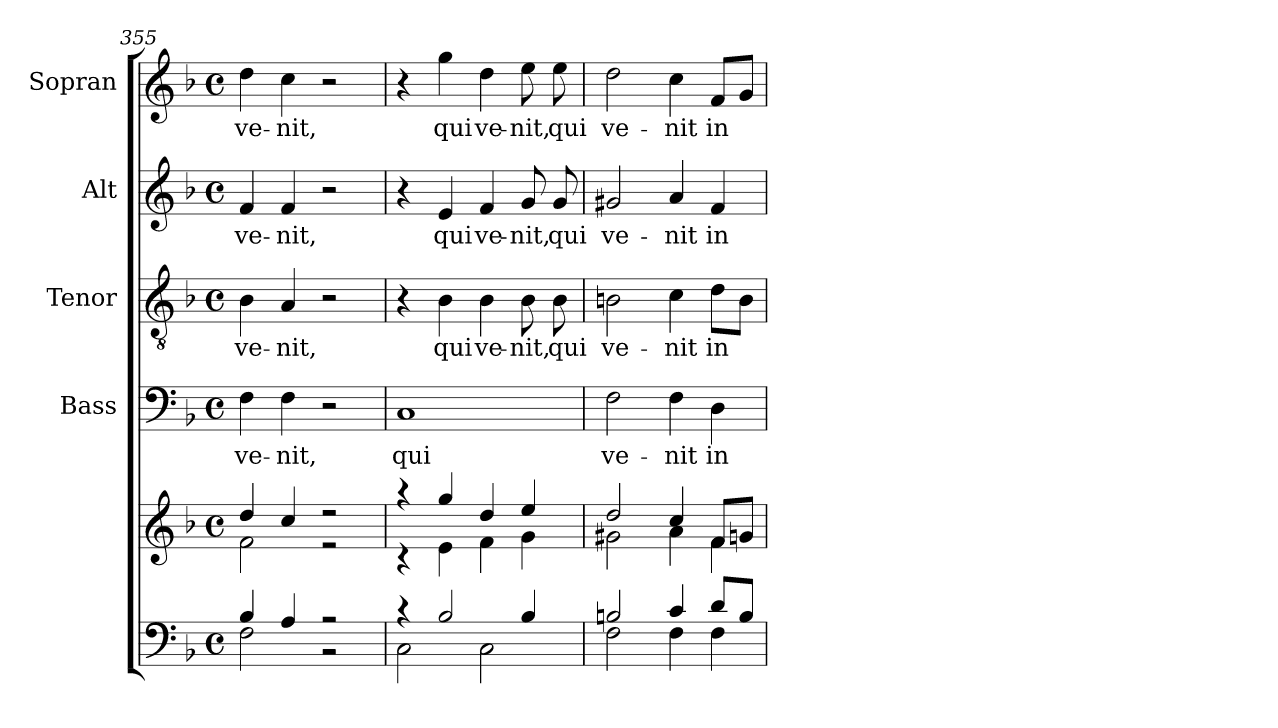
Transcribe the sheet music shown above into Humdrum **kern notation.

**kern	**kern	**kern	**text	**kern	**text	**kern	**text	**kern	**text
*part5	*part5	*part4	*part4	*part3	*part3	*part2	*part2	*part1	*part1
*staff6	*staff5	*staff4	*staff4	*staff3	*staff3	*staff2	*staff2	*staff1	*staff1
*	*	*I"Bass	*	*I"Tenor	*	*I"Alt	*	*I"Sopran	*
*	*	*I'B.	*	*I'T.	*	*I'A.	*	*I'S.	*
*clefF4	*clefG2	*clefF4	*	*clefGv2	*	*clefG2	*	*clefG2	*
*k[b-]	*k[b-]	*k[b-]	*	*k[b-]	*	*k[b-]	*	*k[b-]	*
*F:	*F:	*F:	*	*F:	*	*F:	*	*F:	*
*M4/4	*M4/4	*M4/4	*	*M4/4	*	*M4/4	*	*M4/4	*
*met(c)	*met(c)	*met(c)	*	*met(c)	*	*met(c)	*	*met(c)	*
=355	=355	=355	=355	=355	=355	=355	=355	=355	=355
*^	*^	*	*	*	*	*	*	*	*
!	!	!	!	!	!LO:LY:b	!	!LO:LY:b	!	!LO:LY:b	!	!LO:LY:b
4B-/	2F\	4dd/	2f\	4F\	ve-	4B-\	ve-	4f/	ve-	4dd\	ve-
!	!	!	!	!	!LO:LY:b	!	!LO:LY:b	!	!LO:LY:b	!	!LO:LY:b
4A/	.	4cc/	.	4F\	-nit,	4A/	-nit,	4f/	-nit,	4cc\	-nit,
2r	2r	2r	2r	2r	.	2r	.	2r	.	2r	.
=356	=356	=356	=356	=356	=356	=356	=356	=356	=356	=356	=356
!	!	!	!	!	!LO:LY:b	!	!	!	!	!	!
4rB	2C\	4r	4r	1C	qui	4r	.	4r	.	4r	.
!	!	!	!	!	!	!	!LO:LY:b	!	!LO:LY:b	!	!LO:LY:b
2B-/	.	4gg/	4e\	.	.	4B-\	qui	4e/	qui	4gg\	qui
!	!	!	!	!	!	!	!LO:LY:b	!	!LO:LY:b	!	!LO:LY:b
.	2C\	4dd/	4f\	.	.	4B-\	ve-	4f/	ve-	4dd\	ve-
!	!	!	!	!	!	!	!LO:LY:b	!	!LO:LY:b	!	!LO:LY:b
4B-/	.	4ee/	4g\	.	.	8B-\	-nit,	8g/	-nit,	8ee\	-nit,
!	!	!	!	!	!	!	!LO:LY:b	!	!LO:LY:b	!	!LO:LY:b
.	.	.	.	.	.	8B-\	qui	8g/	qui	8ee\	qui
!!LO:PB:g=z
=357	=357	=357	=357	=357	=357	=357	=357	=357	=357	=357	=357
!	!	!	!	!	!LO:LY:b	!	!LO:LY:b	!	!LO:LY:b	!	!LO:LY:b
2Bn/	2F\	2dd/	2g#X\	2F\	ve-	2Bn\	ve-	2g#X/	ve-	2dd\	ve-
!	!	!	!	!	!LO:LY:b	!	!LO:LY:b	!	!LO:LY:b	!	!LO:LY:b
4c/	4F\	4cc/	4a\	4F\	-nit	4c\	-nit	4a/	-nit	4cc\	-nit
!	!	!	!	!	!LO:LY:b	!	!LO:LY:b	!	!LO:LY:b	!	!LO:LY:b
8d/L	4F\	8f/L	4f\	4D\	in	8d\L	in	4f/	in	8f/L	in
8B/J	.	8g/J	.	.	.	8B\J	.	.	.	8g/J	.
*v	*v	*	*	*	*	*	*	*	*	*	*
*	*v	*v	*	*	*	*	*	*	*	*
=	=	=	=	=	=	=	=	=	=
*-	*-	*-	*-	*-	*-	*-	*-	*-	*-
